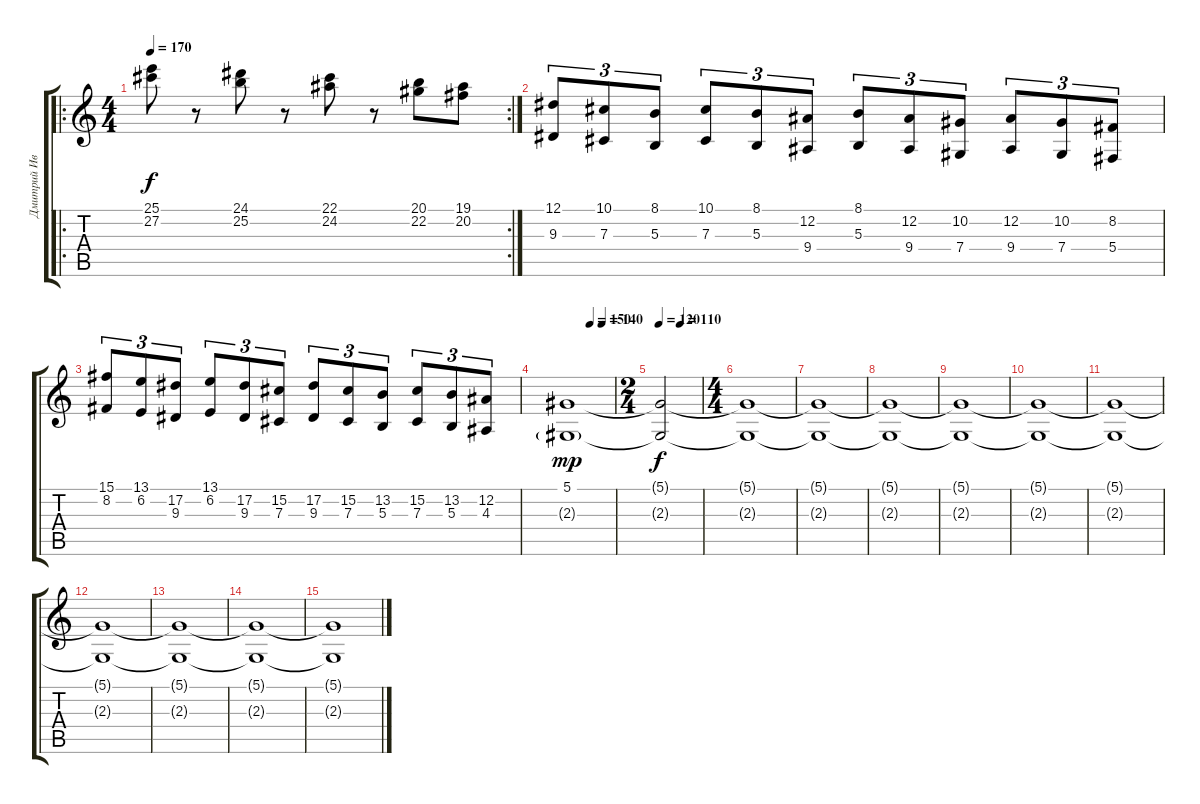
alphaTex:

\track ("Дмитрий Иванов" "Дмитрий Ив") {instrument stringensemble1}
\staff {score tabs}
\tuning (Eb4 Bb3 Gb3 Db3 Ab2 Eb2) {hide}
\ro
\rc 2
\ts (4 4)
\tempo 170
\clef g2
\ks c
(25.1 27.2).8{dy f} r.8 (24.1 25.2).8 r.8 (22.1 24.2).8 r.8 (20.1 22.2).8 (19.1 20.2).8 |
(12.1 9.3).8{tu (3 2)} (10.1 7.3).8{tu (3 2)} (8.1 5.3).8{tu (3 2)} (10.1 7.3).8{tu (3 2)} (8.1 5.3).8{tu (3 2)} (12.2 9.4).8{tu (3 2)} (8.1 5.3).8{tu (3 2)} (12.2 9.4).8{tu (3 2)} (10.2 7.4).8{tu (3 2)} (12.2 9.4).8{tu (3 2)} (10.2 7.4).8{tu (3 2)} (8.2 5.4).8{tu (3 2)} |
(15.1 8.2).8{tu (3 2)} (13.1 6.2).8{tu (3 2)} (17.2 9.3).8{tu (3 2)} (13.1 6.2).8{tu (3 2)} (17.2 9.3).8{tu (3 2)} (15.2 7.3).8{tu (3 2)} (17.2 9.3).8{tu (3 2)} (15.2 7.3).8{tu (3 2)} (13.2 5.3).8{tu (3 2)} (15.2 7.3).8{tu (3 2)} (13.2 5.3).8{tu (3 2)} (12.2 4.3).8{tu (3 2)} |
\tempo (150 0.5)
\tempo (140 0.75)
(5.1 2.3{g}).1{dy mp} |
\ts (2 4)
\tempo 120
\tempo (110 0.5)
(5.1{t} 2.3{t}).2{dy f} |
\ts (4 4)
(5.1{t} 2.3{t}).1 |
(5.1{t} 2.3{t}).1 |
(5.1{t} 2.3{t}).1 |
(5.1{t} 2.3{t}).1 |
(5.1{t} 2.3{t}).1{volume 2} |
(5.1{t} 2.3{t}).1 |
(5.1{t} 2.3{t}).1 |
(5.1{t} 2.3{t}).1 |
(5.1{t} 2.3{t}).1{volume 0} |
(5.1{t} 2.3{t}).1
